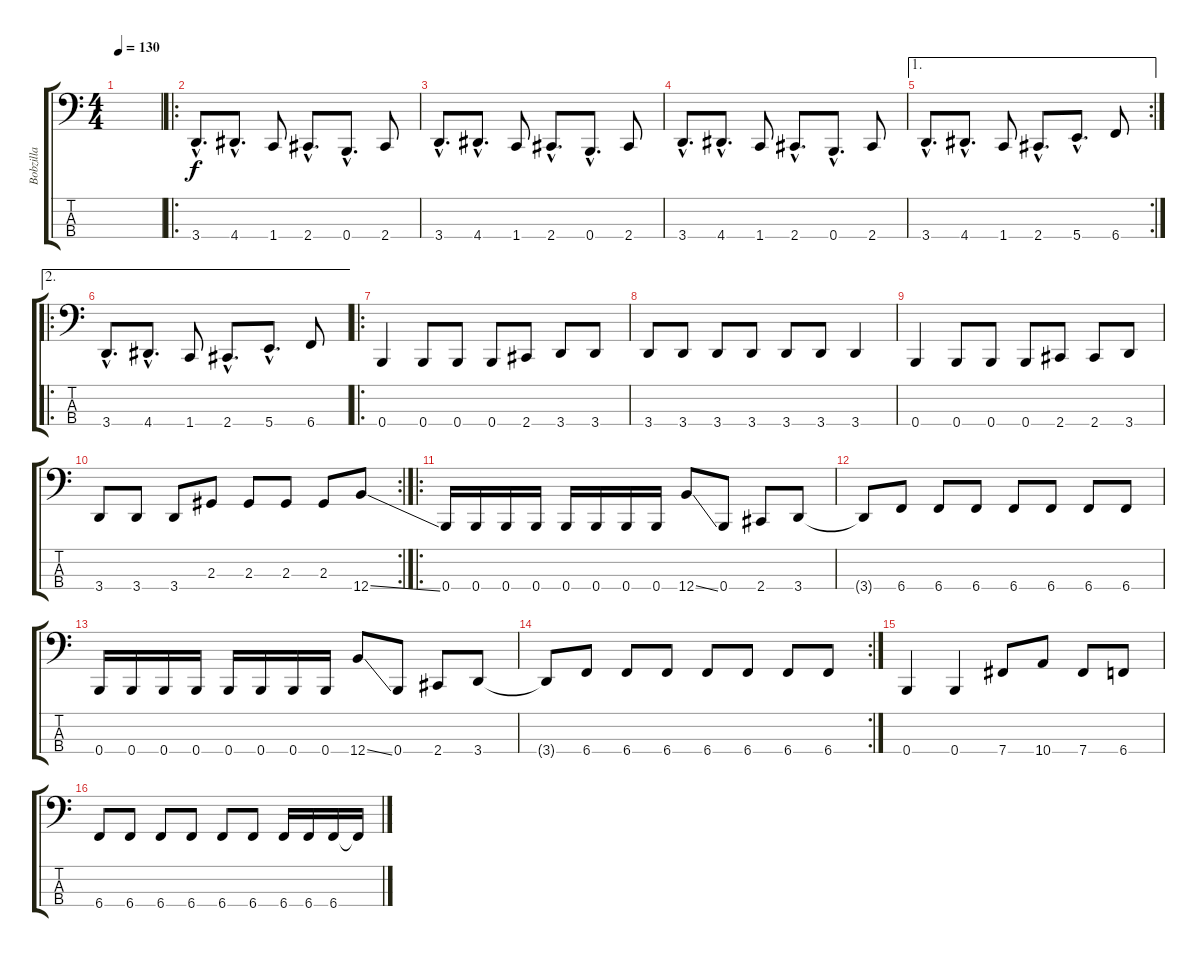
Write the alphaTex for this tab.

\track ("Bobzilla" "Bobzilla") {instrument electricbasspick}
\staff {score tabs}
\tuning (E2 B1 Gb1 B0) {hide}
\ts (4 4)
\tempo 130
\clef f4
\ks c
|
\ro
3.4{hac}.8{d} 4.4{hac}.8{d} 1.4.8 2.4{hac}.8{d} 0.4{hac}.8{d} 2.4.8 |
3.4{hac}.8{d} 4.4{hac}.8{d} 1.4.8 2.4{hac}.8{d} 0.4{hac}.8{d} 2.4.8 |
3.4{hac}.8{d} 4.4{hac}.8{d} 1.4.8 2.4{hac}.8{d} 0.4{hac}.8{d} 2.4.8 |
\ae 1
\rc 2
3.4{hac}.8{d} 4.4{hac}.8{d} 1.4.8 2.4{hac}.8{d} 5.4{hac}.8{d} 6.4.8 |
\ae 2
\ro
3.4{hac}.8{d} 4.4{hac}.8{d} 1.4.8 2.4{hac}.8{d} 5.4{hac}.8{d} 6.4.8 |
\ro
0.4.4 0.4.8 0.4.8 0.4.8 2.4.8 3.4.8 3.4.8 |
3.4.8 3.4.8 3.4.8 3.4.8 3.4.8 3.4.8 3.4.4 |
0.4.4 0.4.8 0.4.8 0.4.8 2.4.8 2.4.8 3.4.8 |
\rc 2
3.4.8 3.4.8 3.4.8 2.3.8 2.3.8 2.3.8 2.3.8 12.4{ss}.8 |
\ro
0.4.16 0.4.16 0.4.16 0.4.16 0.4.16 0.4.16 0.4.16 0.4.16 12.4{ss}.8 0.4.8 2.4.8 3.4.8 |
3.4{t}.8 6.4.8 6.4.8 6.4.8 6.4.8 6.4.8 6.4.8 6.4.8 |
0.4.16 0.4.16 0.4.16 0.4.16 0.4.16 0.4.16 0.4.16 0.4.16 12.4{ss}.8 0.4.8 2.4.8 3.4.8 |
\rc 2
3.4{t}.8 6.4.8 6.4.8 6.4.8 6.4.8 6.4.8 6.4.8 6.4.8 |
0.4.4 0.4.4 7.4.8 10.4.8 7.4.8 6.4.8 |
6.4.8 6.4.8 6.4.8 6.4.8 6.4.8 6.4.8 6.4.16 6.4.16 6.4.16 6.4{t}.16
